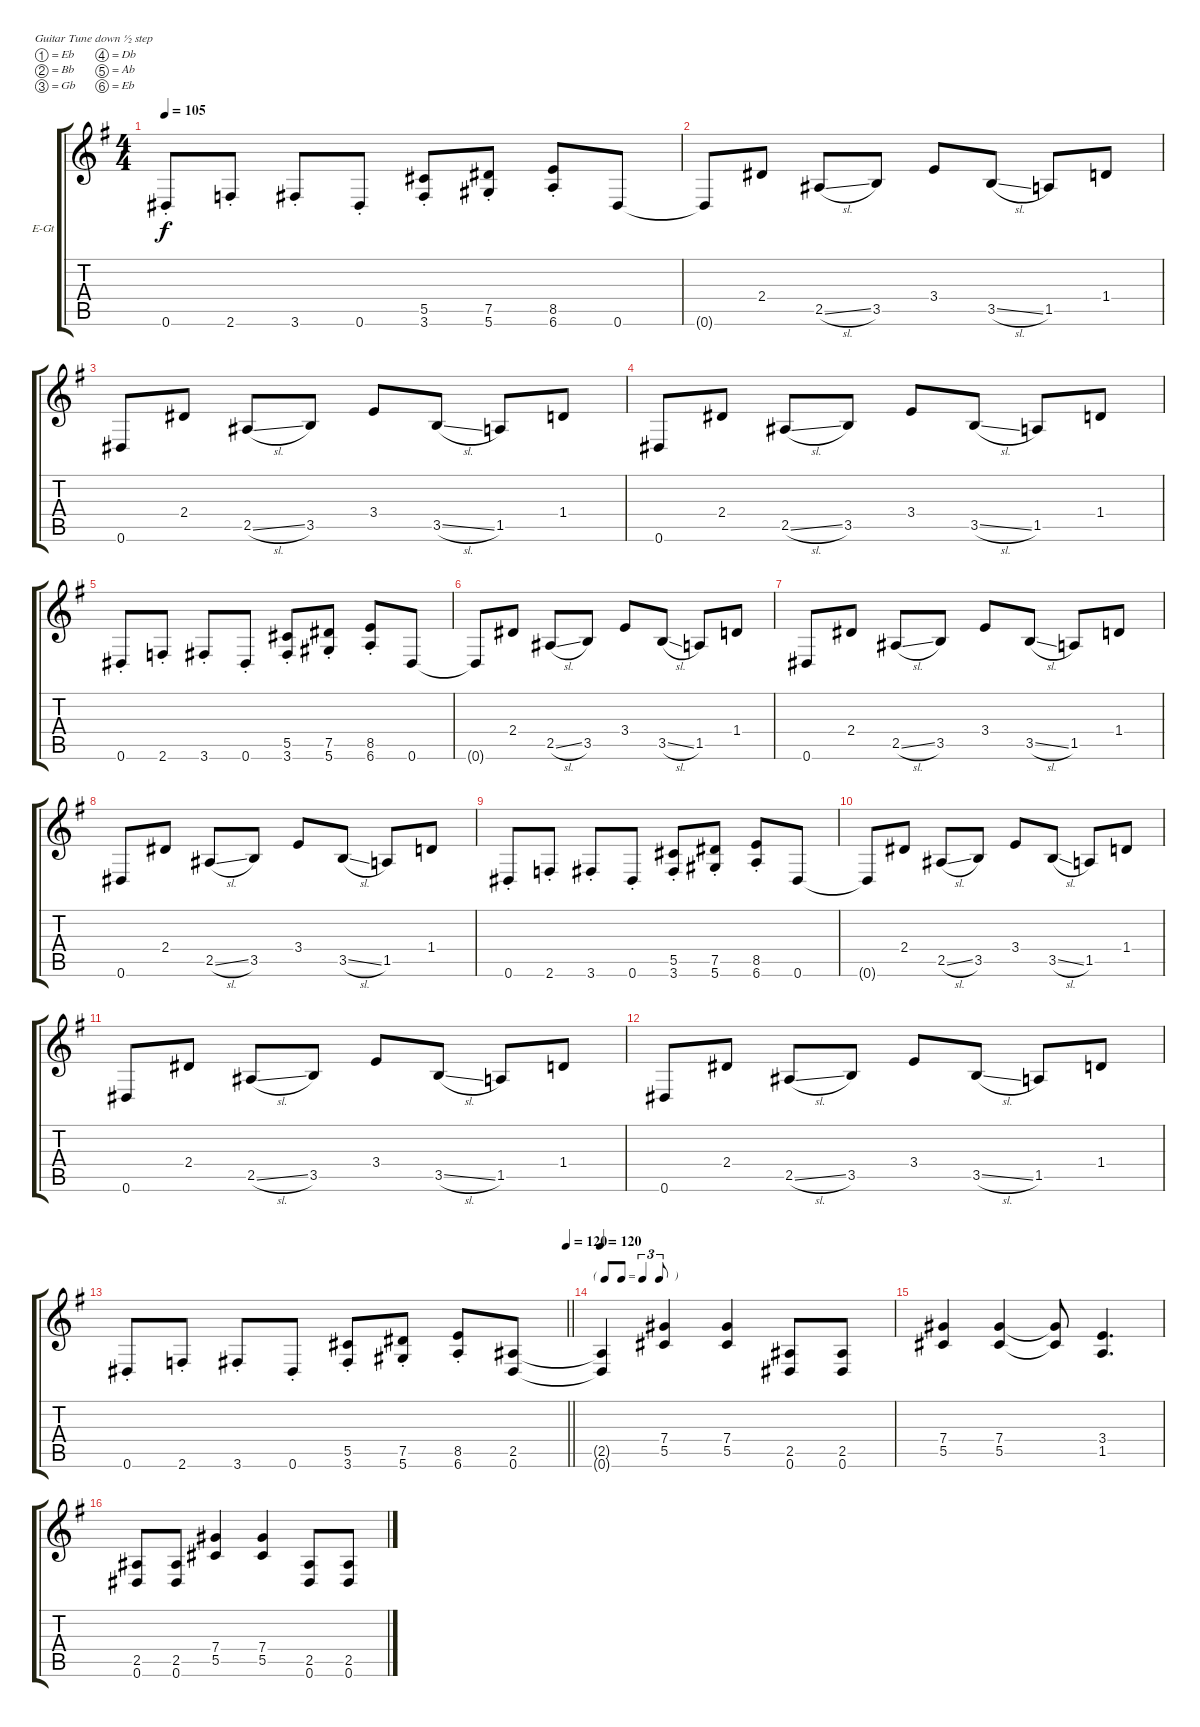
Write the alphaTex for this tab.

\bracketExtendMode groupsimilarinstruments
\firstSystemTrackNameOrientation horizontal
\otherSystemsTrackNameOrientation horizontal
\track ("G1" "E-Gt") {instrument overdrivenguitar}
\staff {score tabs}
\tuning (Eb4 Bb3 Gb3 Db3 Ab2 Eb2)
\ts (4 4)
\tempo 105
\clef g2
\ks g
0.6{st}.8{dy f} 2.6{st}.8 3.6{st}.8 0.6{st}.8 (5.5{st} 3.6{st}).8 (7.5{st} 5.6{st}).8 (8.5{st} 6.6{st}).8 0.6.8 |
0.6{t}.8 2.4.8 2.5{sl}.8 3.5.8 3.4.8 3.5{sl}.8 1.5.8 1.4.8 |
0.6.8 2.4.8 2.5{sl}.8 3.5.8 3.4.8 3.5{sl}.8 1.5.8 1.4.8 |
0.6.8 2.4.8 2.5{sl}.8 3.5.8 3.4.8 3.5{sl}.8 1.5.8 1.4.8 |
0.6{st}.8 2.6{st}.8 3.6{st}.8 0.6{st}.8 (5.5{st} 3.6{st}).8 (7.5{st} 5.6{st}).8 (8.5{st} 6.6{st}).8 0.6.8 |
0.6{t}.8 2.4.8 2.5{sl}.8 3.5.8 3.4.8 3.5{sl}.8 1.5.8 1.4.8 |
0.6.8 2.4.8 2.5{sl}.8 3.5.8 3.4.8 3.5{sl}.8 1.5.8 1.4.8 |
0.6.8 2.4.8 2.5{sl}.8 3.5.8 3.4.8 3.5{sl}.8 1.5.8 1.4.8 |
0.6{st}.8 2.6{st}.8 3.6{st}.8 0.6{st}.8 (5.5{st} 3.6{st}).8 (7.5{st} 5.6{st}).8 (8.5{st} 6.6{st}).8 0.6.8 |
0.6{t}.8 2.4.8 2.5{sl}.8 3.5.8 3.4.8 3.5{sl}.8 1.5.8 1.4.8 |
0.6.8 2.4.8 2.5{sl}.8 3.5.8 3.4.8 3.5{sl}.8 1.5.8 1.4.8 |
0.6.8 2.4.8 2.5{sl}.8 3.5.8 3.4.8 3.5{sl}.8 1.5.8 1.4.8 |
\tempo (120 1)
\barLineRight lightlight
0.6{st}.8 2.6{st}.8 3.6{st}.8 0.6{st}.8 (5.5{st} 3.6{st}).8 (7.5{st} 5.6{st}).8 (8.5{st} 6.6{st}).8 (2.5 0.6).8 |
\tf triplet8th
\section ("" " ")
\tempo 120
(2.5{t} 0.6{t}).4 (7.4 5.5).4 (7.4 5.5).4 (2.5 0.6).8 (2.5 0.6).8 |
(7.4 5.5).4 (7.4 5.5).4 (7.4{t} 5.5{t}).8 (3.4 1.5).4{d} |
(2.5 0.6).8 (2.5 0.6).8 (7.4 5.5).4 (7.4 5.5).4 (2.5 0.6).8 (2.5 0.6).8
